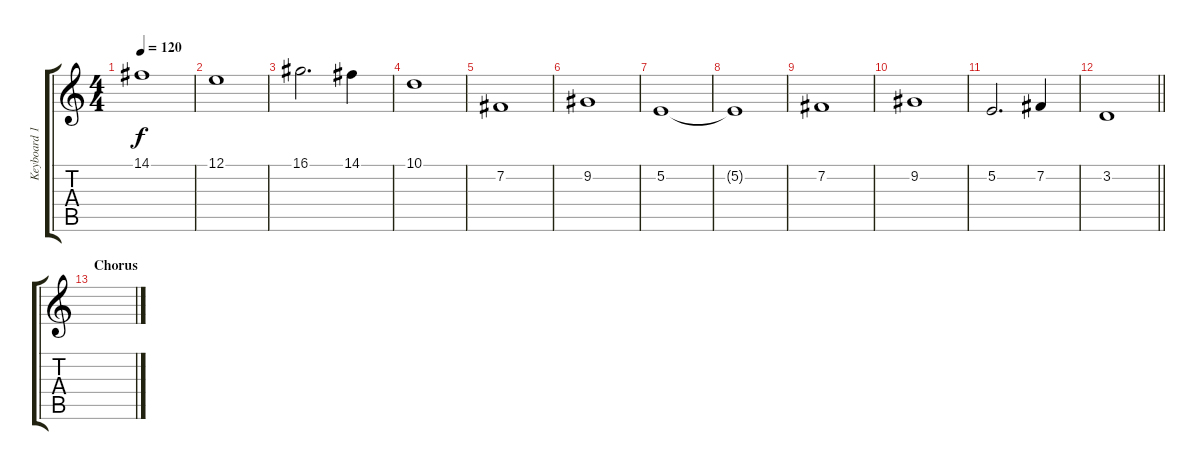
\track ("Keyboard 1" "Keyboard 1") {instrument stringensemble2}
\staff {score tabs}
\tuning (E4 B3 G3 D3 A2 E2) {hide}
\ts (4 4)
\tempo 120
\clef g2
\ks c
14.1.1{dy f} |
12.1.1 |
16.1.2{d} 14.1.4 |
10.1.1 |
7.2.1 |
9.2.1 |
5.2.1 |
5.2{t}.1 |
7.2.1 |
9.2.1 |
5.2.2{d} 7.2.4 |
\barLineRight lightlight
3.2.1 |
\section ("" "Chorus")
